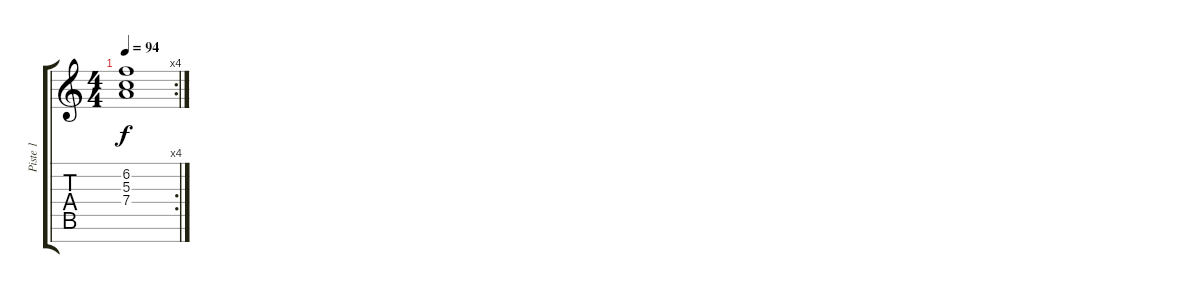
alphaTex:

\track ("Piste 1" "Piste 1") {instrument electricguitarjazz}
\staff {score tabs}
\tuning (E4 B3 G3 D3 A2 E2 B1) {hide}
\rc 4
\ts (4 4)
\tempo 94
\clef g2
\ks c
(6.2{t} 5.3{t} 7.4{t}).1{dy f}
